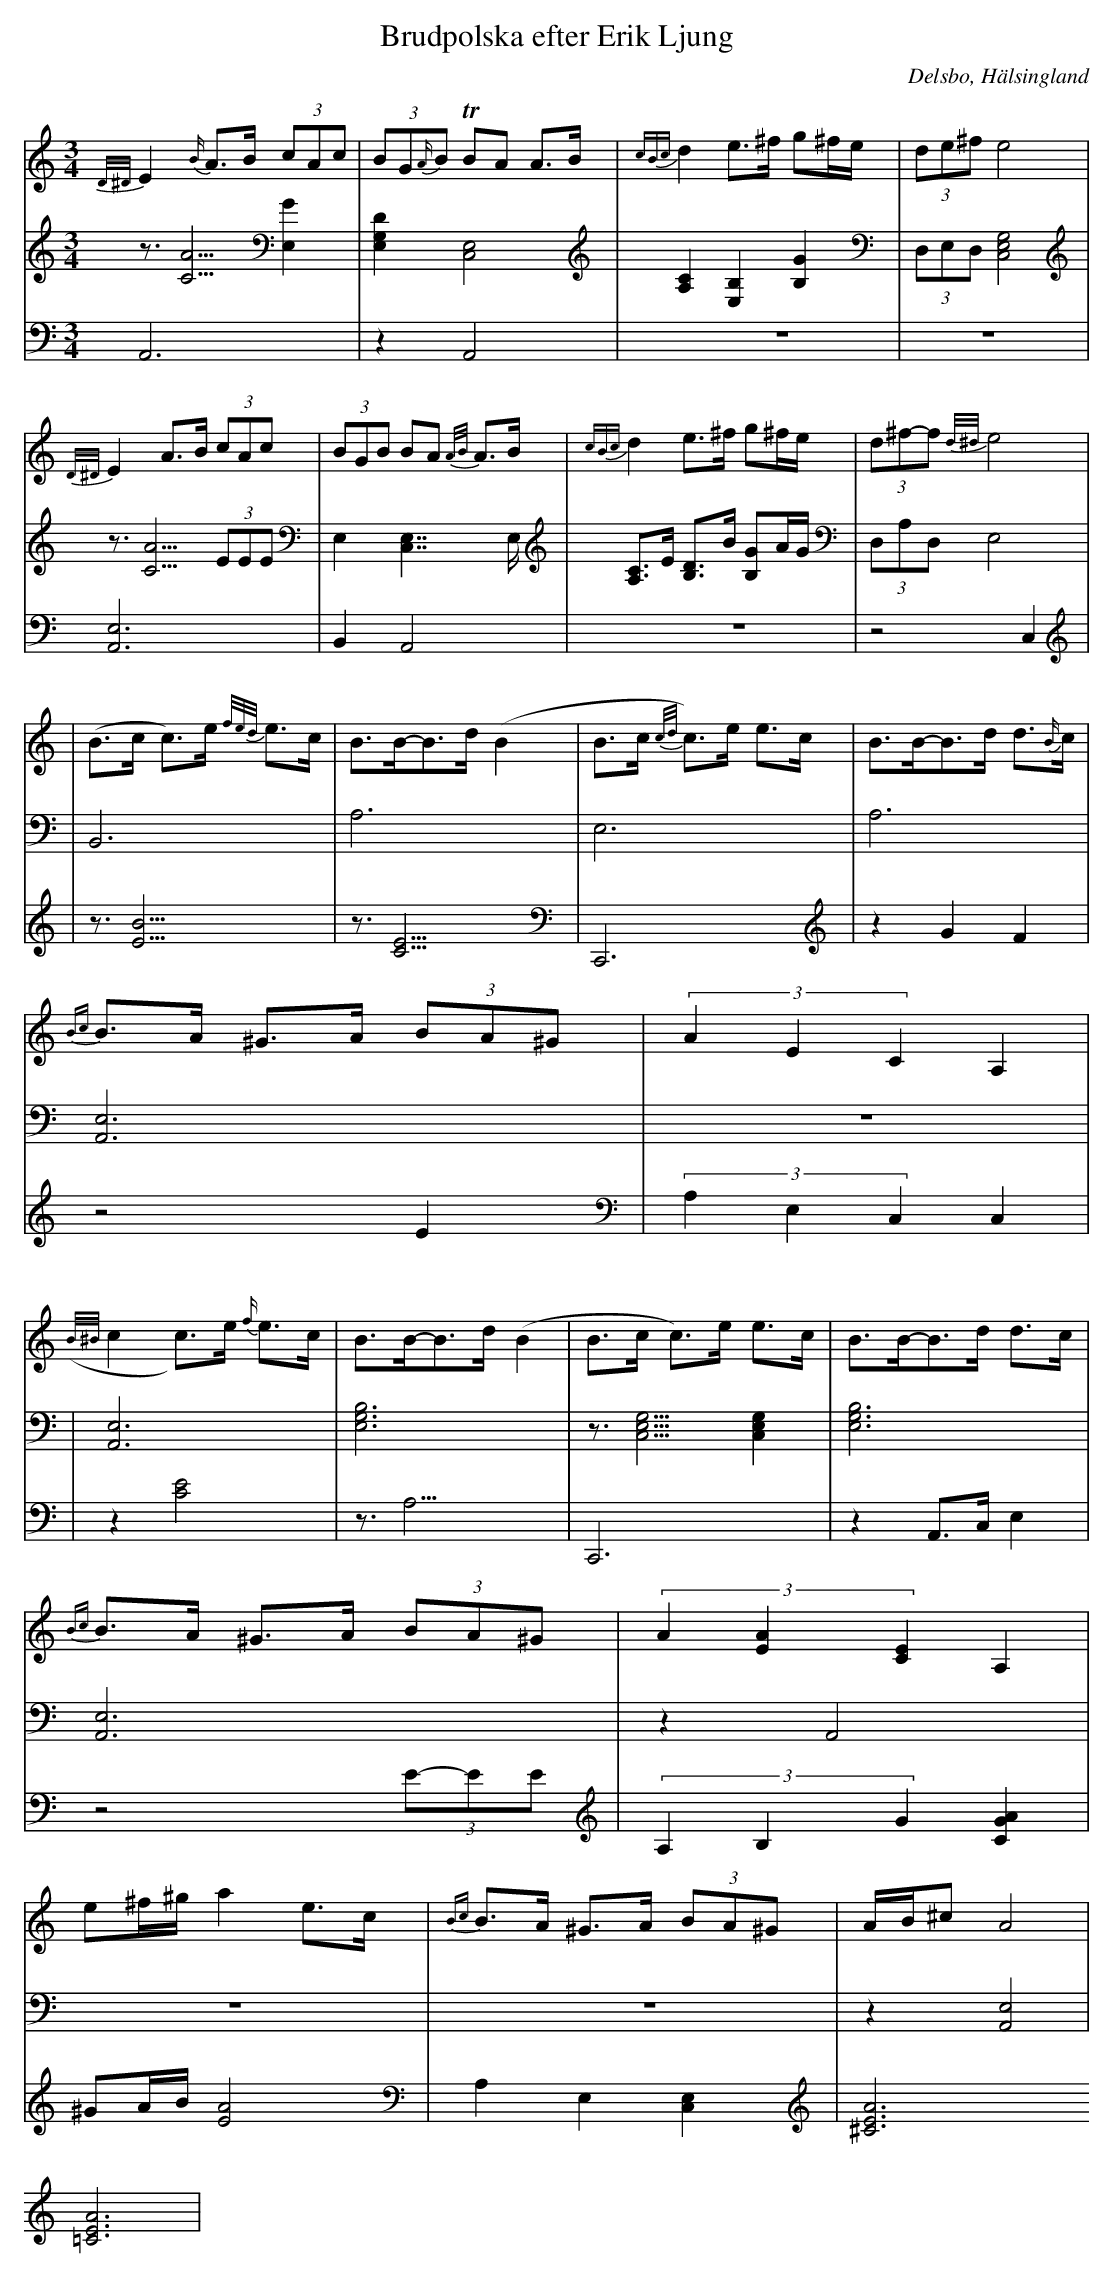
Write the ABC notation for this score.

X:1
T: Brudpolska efter Erik Ljung
Q: 105
O: Delsbo, Hälsingland
M: 3/4
L: 1/8
K: Am
V:1
V:2
V:3 =Merge
V:1
{D/^D/}E2 {B/}A>B (3cAc| (3BG{A/}B TBA A>B|{cBc}d2 e>^f g^f/e/|(3de^f e4 |
{D/^D/}E2 A>B (3cAc| (3BGB BA {A/B/}A>B|{cBc}d2 e>^f g^f/e/|(3d^f-f {d/^d/}e4 |
|(B>c c)>e {f/e/d/}e>c|B>B-B>d (B2|B>c {c/d/}c)>e e>c|B>B-B>d d>{B/}c|
{Bc}B>A ^G>A (3BA^G|(3A2E2C2 A,2|
({B/^B/}c2 c)>e {f/}e>c|B>B-B>d (B2|B>c c)>e e>c|B>B-B>d d>c|
{Bc}B>A ^G>A (3BA^G|(3A2[A2E2][E2C2] A,2|
e^f/^g/ a2 e>c|{Bc}B>A ^G>A (3BA^G|A/B/^c A4|
V:2
z3/2[A5/2C5/2] [E,2G2]|[D2E,2G,2] [C,4E,4]|[A,2C2] [E,2B,2] [B,2G2]|(3D,E,D, [E,4G,4C,4]|
z3/2 [A5/2C5/2] (3EEE|E,2 [C,7/2E,7/2]E,/|[A,C]>E [B,D]>B [B,G]A/G/|(3D,A,D, [E,4]|
|[B,,6]|[A,6]|E,6|A,6|
[A,,6E,6]|z6|
|[A,,6E,6]|[E,6G,6B,6]|z3/2[E,5/2G,5/2C,5/2] [E,2G,2C,2]|[E,6G,6B,6]|
[A,,6E,6]|z2 A,,4|
z6|z6|z2 [A,,4E,4]|
V:3
A,,6|z2 A,,4|z6|z6|
[A,,6E,6]|B,,2 A,,4|z6|z4  C,2|
|z3/2[B9/2E9/2]|z3/2[C9/2E9/2]|C,,6|z2 G2 F2|
z4 E2|(3A,2E,2C,2 [C,2]|
|z2 [C4E4]|z3<A,3|C,,6|z2 A,,>C, E,2|
z4 (3E-EE|(3A,2B,2G2 [G2A2C2]|
^GA/B/ [A4E4]|A,2 E,2 [C,2E,2]|[A6^C6E6] [A6=C6E6]|
